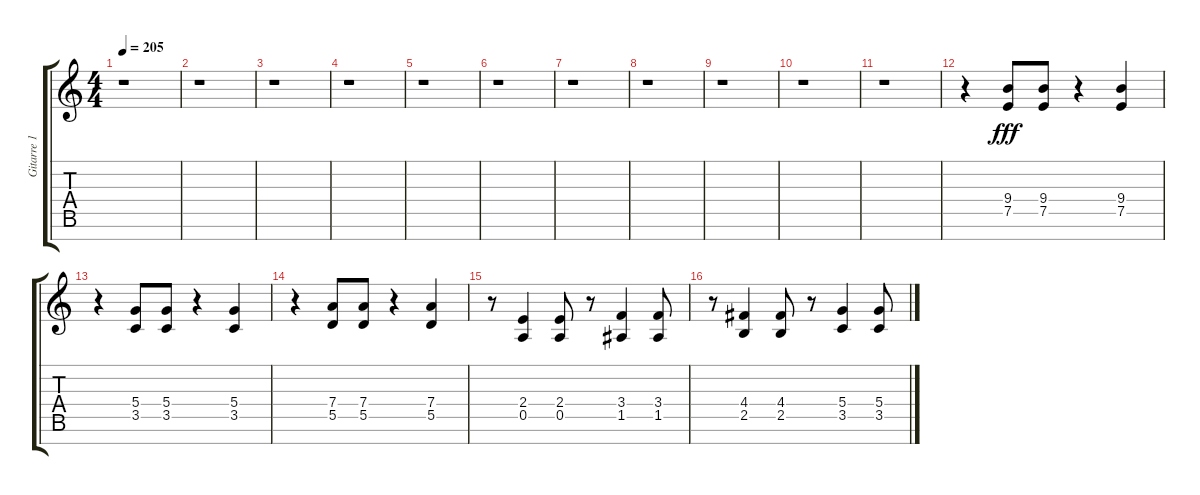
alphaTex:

\track ("Gitarre 1 - Farin Urlaub" "Gitarre 1 ") {instrument distortionguitar}
\staff {score tabs}
\tuning (E4 B3 G3 D3 A2 E2 B1) {hide}
\ts (4 4)
\tempo 205
\clef g2
\ks c
r.1{dy fff} |
r.1 |
r.1 |
r.1 |
r.1 |
r.1 |
r.1 |
r.1 |
r.1 |
r.1 |
r.1 |
r.4 (9.4 7.5).8 (9.4 7.5).8 r.4 (9.4 7.5).4 |
r.4 (5.4 3.5).8 (5.4 3.5).8 r.4 (5.4 3.5).4 |
r.4 (7.4 5.5).8 (7.4 5.5).8 r.4 (7.4 5.5).4 |
r.8 (2.4 0.5).4 (2.4 0.5).8 r.8 (3.4 1.5).4 (3.4 1.5).8 |
r.8 (4.4 2.5).4 (4.4 2.5).8 r.8 (5.4 3.5).4 (5.4 3.5).8
